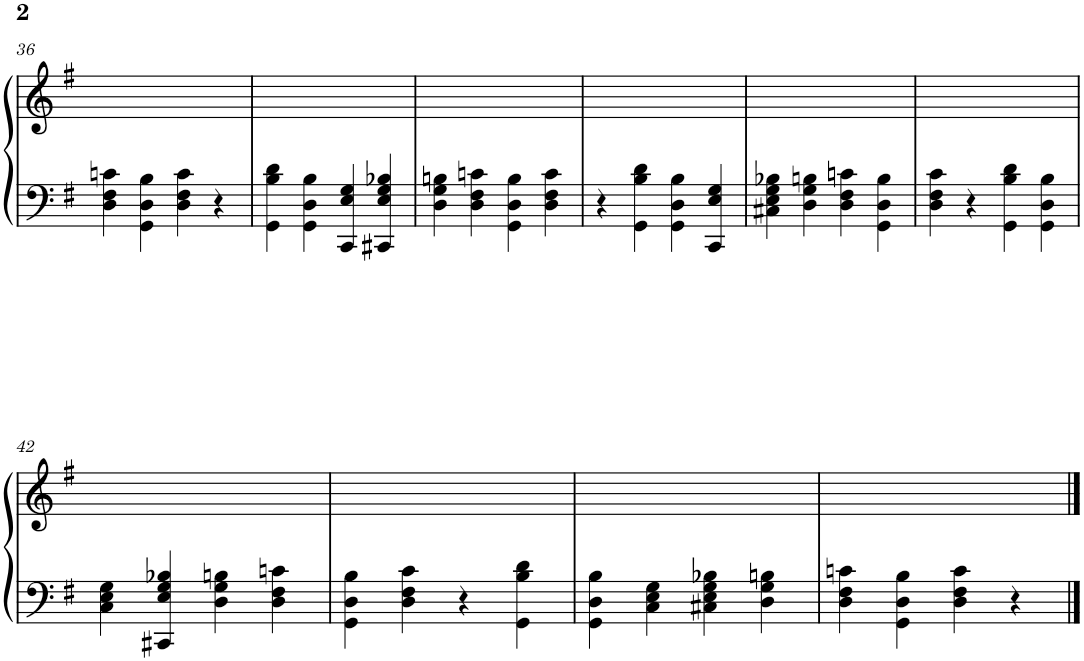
**kern	**kern
*part2	*part1
*staff2	*staff1
*I"Piano	*I"Piano
*I'Pno	*I'Pno
!!LO:PB:g=z
*clefF4	*clefG2
*k[f#]	*k[f#]
*G:	*G:
*M4/4	*M4/4
=36	=36
4D\ 4F#\ 4cn\	1ryy
4GG\ 4D\ 4B\	.
4D\ 4F#\ 4c\	.
4r	.
=37	=37
4GG\ 4B\ 4d\	1ryy
4GG\ 4D\ 4B\	.
4CC/ 4E/ 4G/	.
4CC#X/ 4E/ 4G/ 4B-X/	.
=38	=38
4D\ 4G\ 4Bn\	1ryy
4D\ 4F#\ 4cn\	.
4GG\ 4D\ 4B\	.
4D\ 4F#\ 4c\	.
=39	=39
4r	1ryy
4GG\ 4B\ 4d\	.
4GG\ 4D\ 4B\	.
4CC/ 4E/ 4G/	.
=40	=40
4C#X\ 4E\ 4G\ 4B-X\	1ryy
4D\ 4G\ 4Bn\	.
4D\ 4F#\ 4cn\	.
4GG\ 4D\ 4B\	.
=41	=41
4D\ 4F#\ 4c\	1ryy
4r	.
4GG\ 4B\ 4d\	.
4GG\ 4D\ 4B\	.
!!LO:LB:g=z
=42	=42
4C\ 4E\ 4G\	1ryy
4CC#X/ 4E/ 4G/ 4B-X/	.
4D\ 4G\ 4Bn\	.
4D\ 4F#\ 4cn\	.
=43	=43
4GG\ 4D\ 4B\	1ryy
4D\ 4F#\ 4c\	.
4r	.
4GG\ 4B\ 4d\	.
=44	=44
4GG\ 4D\ 4B\	1ryy
4C\ 4E\ 4G\	.
4C#X\ 4E\ 4G\ 4B-X\	.
4D\ 4G\ 4Bn\	.
=45	=45
4D\ 4F#\ 4cn\	1ryy
4GG\ 4D\ 4B\	.
4D\ 4F#\ 4c\	.
4r	.
==	==
*-	*-
